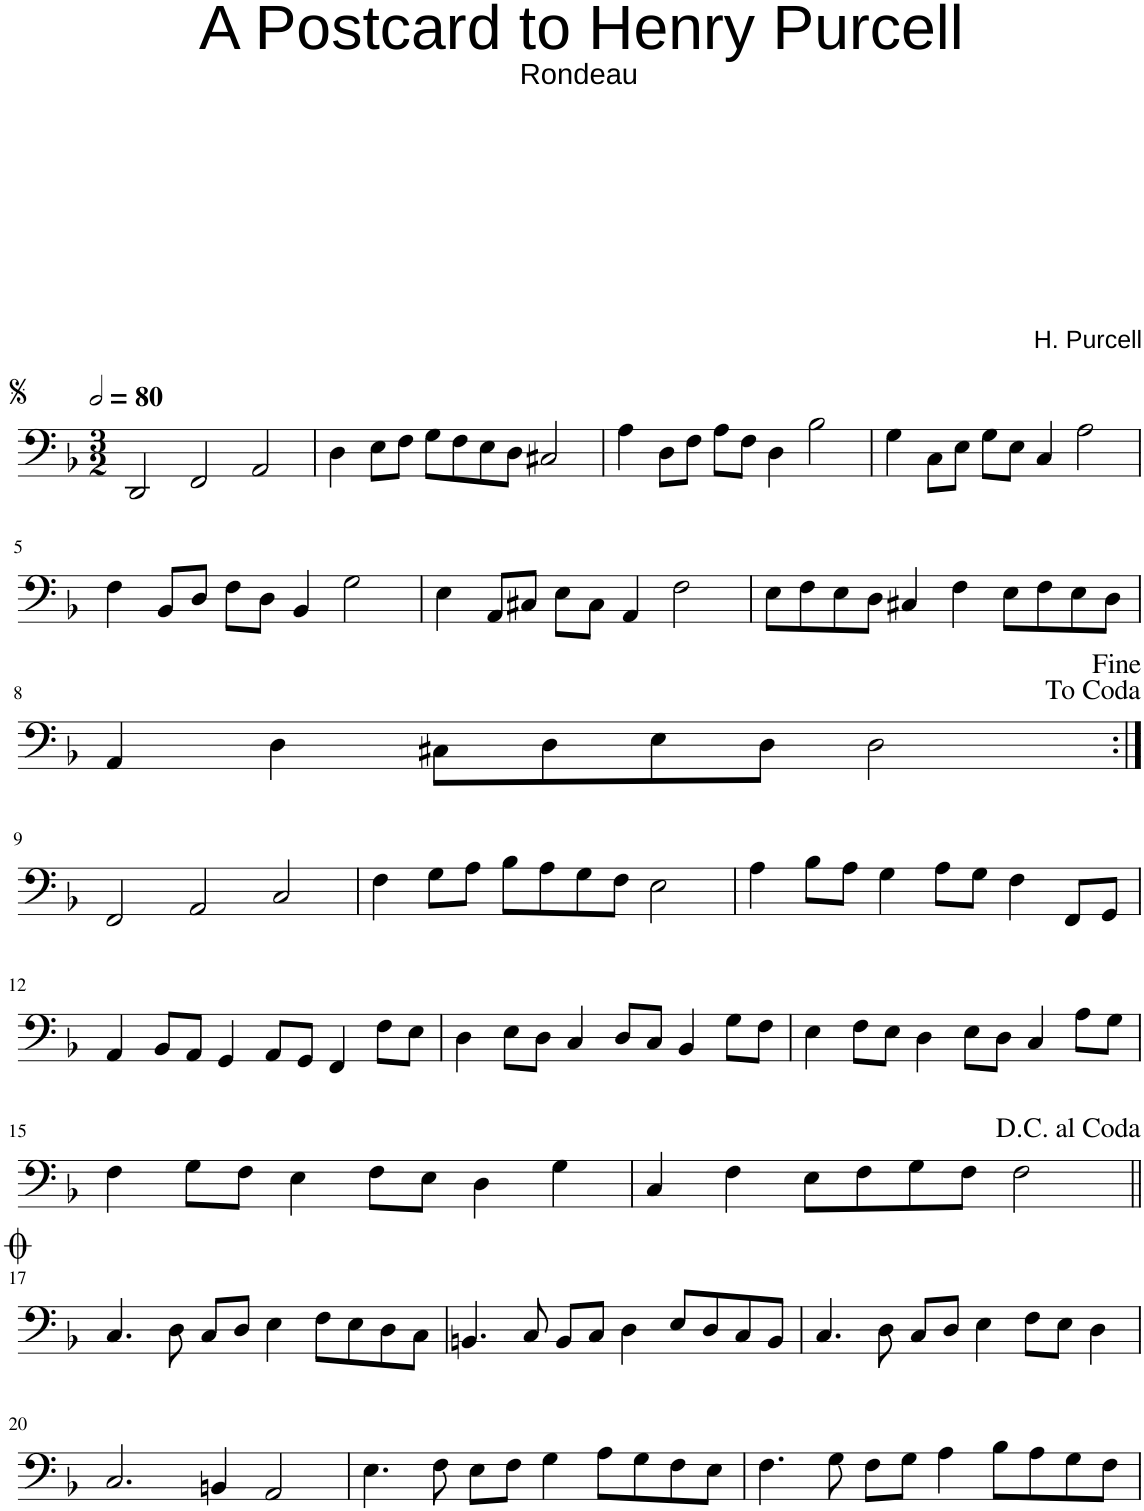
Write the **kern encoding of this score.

**kern
*part1
*staff1
*I"Violoncelle
*I'Vlc
*clefF4
*k[b-]
*M3/2
*MM160
=1
2DD/
2FF/
2AA/
=2
4D\
8E\L
8F\J
8G\L
8F\
8E\
8D\J
2C#X/
=3
4A\
8D\L
8F\J
8A\L
8F\J
4D\
2B-\
=4
4G\
8C\L
8E\J
8G\L
8E\J
4C/
2A\
!!LO:LB:g=z
=5
4F\
8BB-/L
8D/J
8F\L
8D\J
4BB-/
2G\
=6
4E\
8AA/L
8C#X/J
8E\L
8C#\J
4AA/
2F\
=7
8E\L
8F\
8E\
8D\J
4C#X/
4F\
8E\L
8F\
8E\
8D\J
!!LO:LB:g=z
=8
4AA/
4D\
8C#X\L
8D\
8E\
8D\J
2D\
!!LO:LB:g=z
=9:|!
2FF/
2AA/
2C/
=10
4F\
8G\L
8A\J
8B-\L
8A\
8G\
8F\J
2E\
=11
4A\
8B-\L
8A\J
4G\
8A\L
8G\J
4F\
8FF/L
8GG/J
!!LO:LB:g=z
=12
4AA/
8BB-/L
8AA/J
4GG/
8AA/L
8GG/J
4FF/
8F\L
8E\J
=13
4D\
8E\L
8D\J
4C/
8D/L
8C/J
4BB-/
8G\L
8F\J
=14
4E\
8F\L
8E\J
4D\
8E\L
8D\J
4C/
8A\L
8G\J
!!LO:LB:g=z
=15
4F\
8G\L
8F\J
4E\
8F\L
8E\J
4D\
4G\
=16
4C/
4F\
8E\L
8F\
8G\
8F\J
2F\
!!LO:LB:g=z
=17||
4.C/
8D\
8C/L
8D/J
4E\
8F\L
8E\
8D\
8C\J
=18
4.BBn/
8C/
8BB/L
8C/J
4D\
8E/L
8D/
8C/
8BB/J
=19
4.C/
8D\
8C/L
8D/J
4E\
8F\L
8E\J
4D\
!!LO:LB:g=z
=20
2.C/
4BBn/
2AA/
=21
4.E\
8F\
8E\L
8F\J
4G\
8A\L
8G\
8F\
8E\J
=22
4.F\
8G\
8F\L
8G\J
4A\
8B-\L
8A\
8G\
8F\J
=
*-
